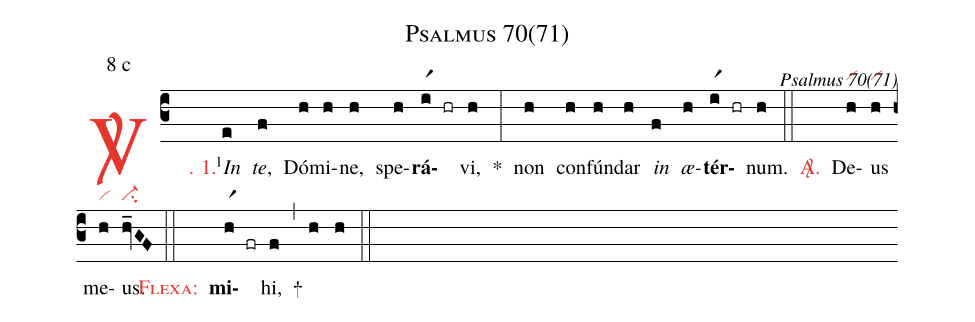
name: Psalmus 70(71);
mode: 8;
mode-differentia: c;
commentary: Psalmus 70(71);
nabc-lines: 1;
%%
(c3)

<c><sp>V/</sp>. 1.</c>() <v>\VSup{1}</v><i>In</i>(e) <i>te</i>,(f) Dó(h)mi(h)ne,(h) spe(h)<b>rá</b>(ir1 hr)vi,(h) *(:) non(h) con(h)fún(h)dar(h) <i>in</i>(f) <i>æ</i>(h)<b>tér</b>(ir1 hr)num.(h)

(::)

<nlba><c><sp>A/</sp>.</c>() De</nlba>(h|vi)us(h|vi) me(h|vi)us.(hv_GF|ci-)

(::)

<nlba><c><sc>Flexa</sc>:</c>() <b>mi</b></nlba>(hr1 fr)hi,(f) +(,) (h) (h)

(::)
